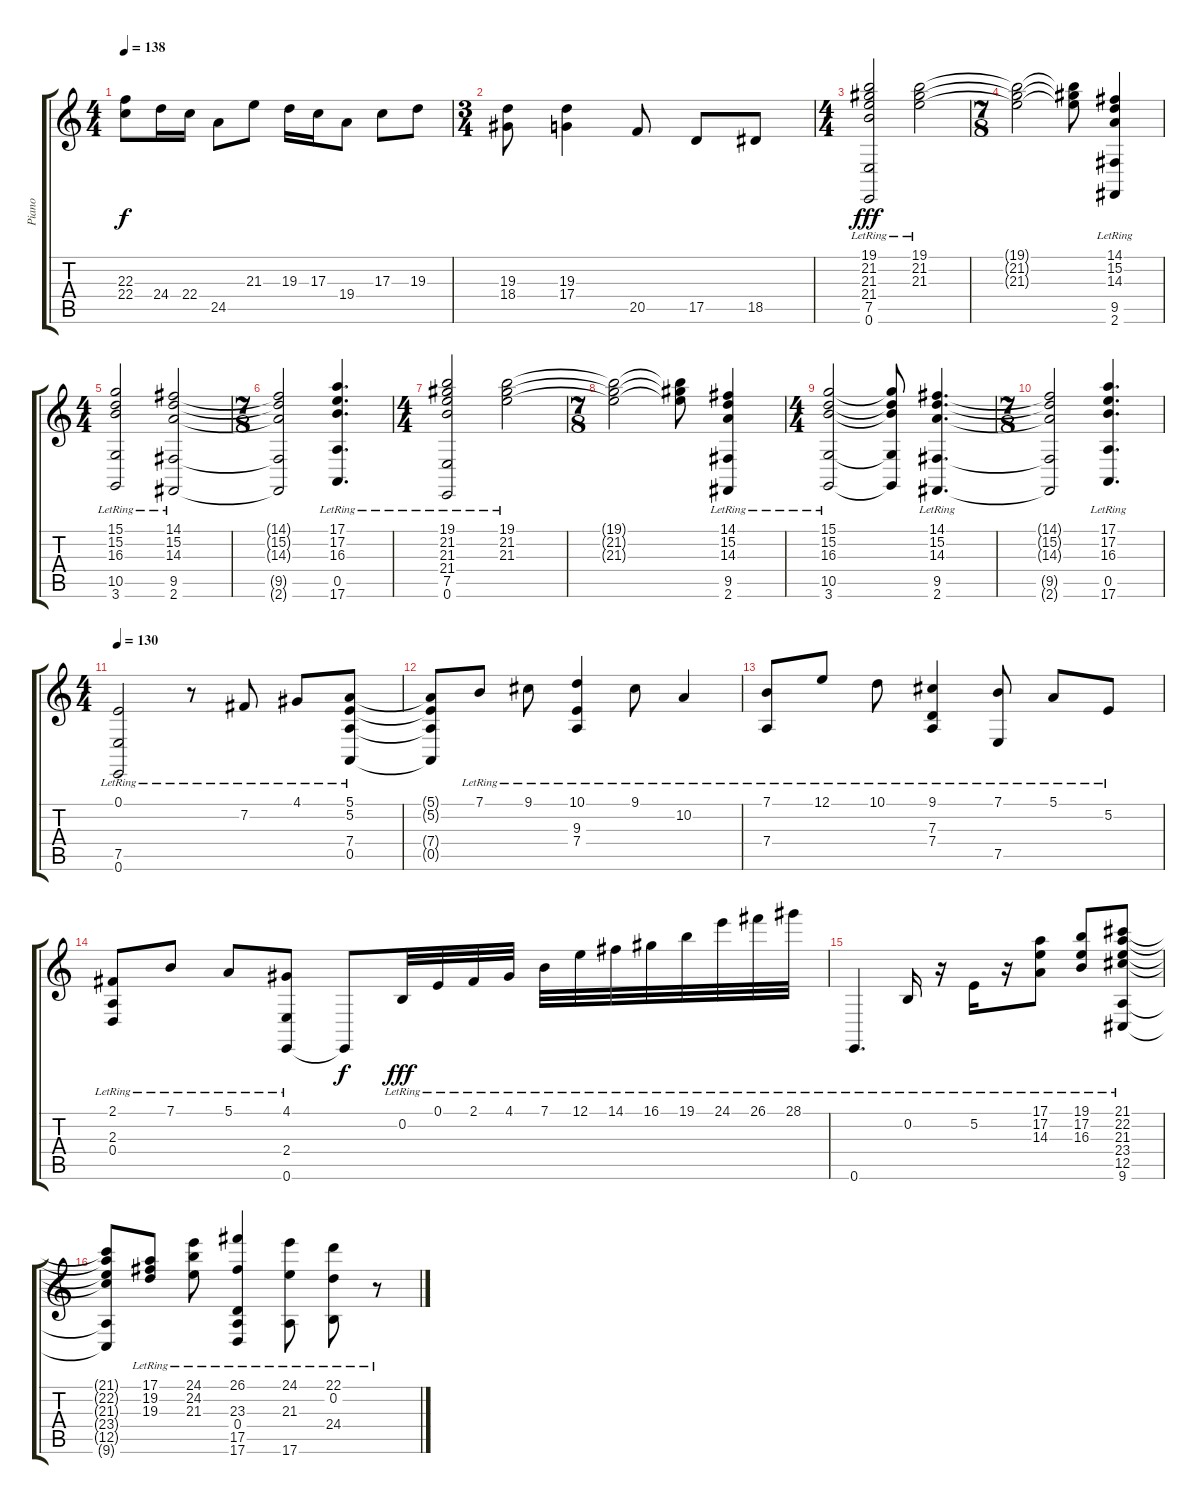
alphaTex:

\track ("Piano" "Piano") {instrument acousticgrandpiano}
\staff {score tabs}
\tuning (E4 B3 G3 D3 A2 E2) {hide}
\ts (4 4)
\tempo 138
\clef g2
\ks c
(22.3{t} 22.4{t}).8{dy f} 24.4.16 22.4.16 24.5.8 21.3.8 19.3.16 17.3.16 19.4.8 17.3.8 19.3.8 |
\ts (3 4)
(19.3 18.4).8 (19.3 17.4).4 20.5.8 17.5.8 18.5.8 |
\ts (4 4)
(19.1{lr} 21.2{lr} 21.3{lr} 21.4{lr} 7.5{lr} 0.6{lr}).2{dy fff volume 10} (19.1{lr} 21.2{lr} 21.3{lr}).2 |
\ts (7 8)
(19.1{t} 21.2{t} 21.3{t}).2 (19.1{t} 21.2{t} 21.3{t}).8 (14.1{lr} 15.2{lr} 14.3{lr} 9.5{lr} 2.6{lr}).4 |
\ts (4 4)
(15.1{lr} 15.2{lr} 16.3{lr} 10.5{lr} 3.6{lr}).2 (14.1{lr} 15.2{lr} 14.3{lr} 9.5{lr} 2.6{lr}).2 |
\ts (7 8)
(14.1{t} 15.2{t} 14.3{t} 9.5{t} 2.6{t}).2 (17.1{lr} 17.2{lr} 16.3{lr} 0.5{lr} 17.6{lr}).4{d} |
\ts (4 4)
(19.1{lr} 21.2{lr} 21.3{lr} 21.4{lr} 7.5{lr} 0.6{lr}).2 (19.1{lr} 21.2{lr} 21.3{lr}).2 |
\ts (7 8)
(19.1{t} 21.2{t} 21.3{t}).2 (19.1{t} 21.2{t} 21.3{t}).8 (14.1{lr} 15.2{lr} 14.3{lr} 9.5{lr} 2.6{lr}).4 |
\ts (4 4)
(15.1{lr} 15.2{lr} 16.3{lr} 10.5{lr} 3.6{lr}).2 (15.1{t} 15.2{t} 16.3{t} 10.5{t} 3.6{t}).8 (14.1{lr} 15.2{lr} 14.3{lr} 9.5{lr} 2.6{lr}).4{d} |
\ts (7 8)
(14.1{t} 15.2{t} 14.3{t} 9.5{t} 2.6{t}).2 (17.1{lr} 17.2{lr} 16.3{lr} 0.5{lr} 17.6{lr}).4{d} |
\ts (4 4)
\tempo 130
(0.1{lr} 7.5{lr} 0.6{lr}).2 r.8 7.2{lr}.8 4.1{lr}.8 (5.1{lr} 5.2{lr} 7.4{lr} 0.5{lr}).8 |
(5.1{t} 5.2{t} 7.4{t} 0.5{t}).8 7.1{lr}.8 9.1{lr}.8 (10.1{lr} 9.3{lr} 7.4{lr}).4 9.1{lr}.8 10.2{lr}.4 |
(7.1{lr} 7.4{lr}).8 12.1{lr}.8 10.1{lr}.8 (9.1{lr} 7.3{lr} 7.4{lr}).4 (7.1{lr} 7.5{lr}).8 5.1{lr}.8 5.2{lr}.8 |
(2.1{lr} 2.3{lr} 0.4{lr}).8 7.1{lr}.8 5.1{lr}.8 (4.1{lr} 2.4{lr} 0.6{lr}).8 0.6{t}.8{dy f} 0.2{lr}.32{dy fff} 0.1{lr}.32 2.1{lr}.32 4.1{lr}.32 7.1{lr}.32 12.1{lr}.32 14.1{lr}.32 16.1{lr}.32 19.1{lr}.32 24.1{lr}.32 26.1{lr}.32 28.1{lr}.32 |
0.6{lr}.4{d} 0.2{lr}.16 r.16 5.2{lr}.16 r.16 (17.1{lr} 17.2{lr} 14.3{lr}).8 (19.1{lr} 17.2{lr} 16.3{lr}).8 (21.1{lr} 22.2{lr} 21.3{lr} 23.4{lr} 12.5{lr} 9.6{lr}).8 |
(21.1{t} 22.2{t} 21.3{t} 23.4{t} 12.5{t} 9.6{t}).8 (17.1{lr} 19.2{lr} 19.3{lr}).8 (24.1{lr} 24.2{lr} 21.3{lr}).8 (26.1{lr} 23.3{lr} 0.4{lr} 17.5{lr} 17.6{lr}).4 (24.1{lr} 21.3{lr} 17.6{lr}).8 (22.1{lr} 0.2{lr} 24.4{lr}).8 r.8
